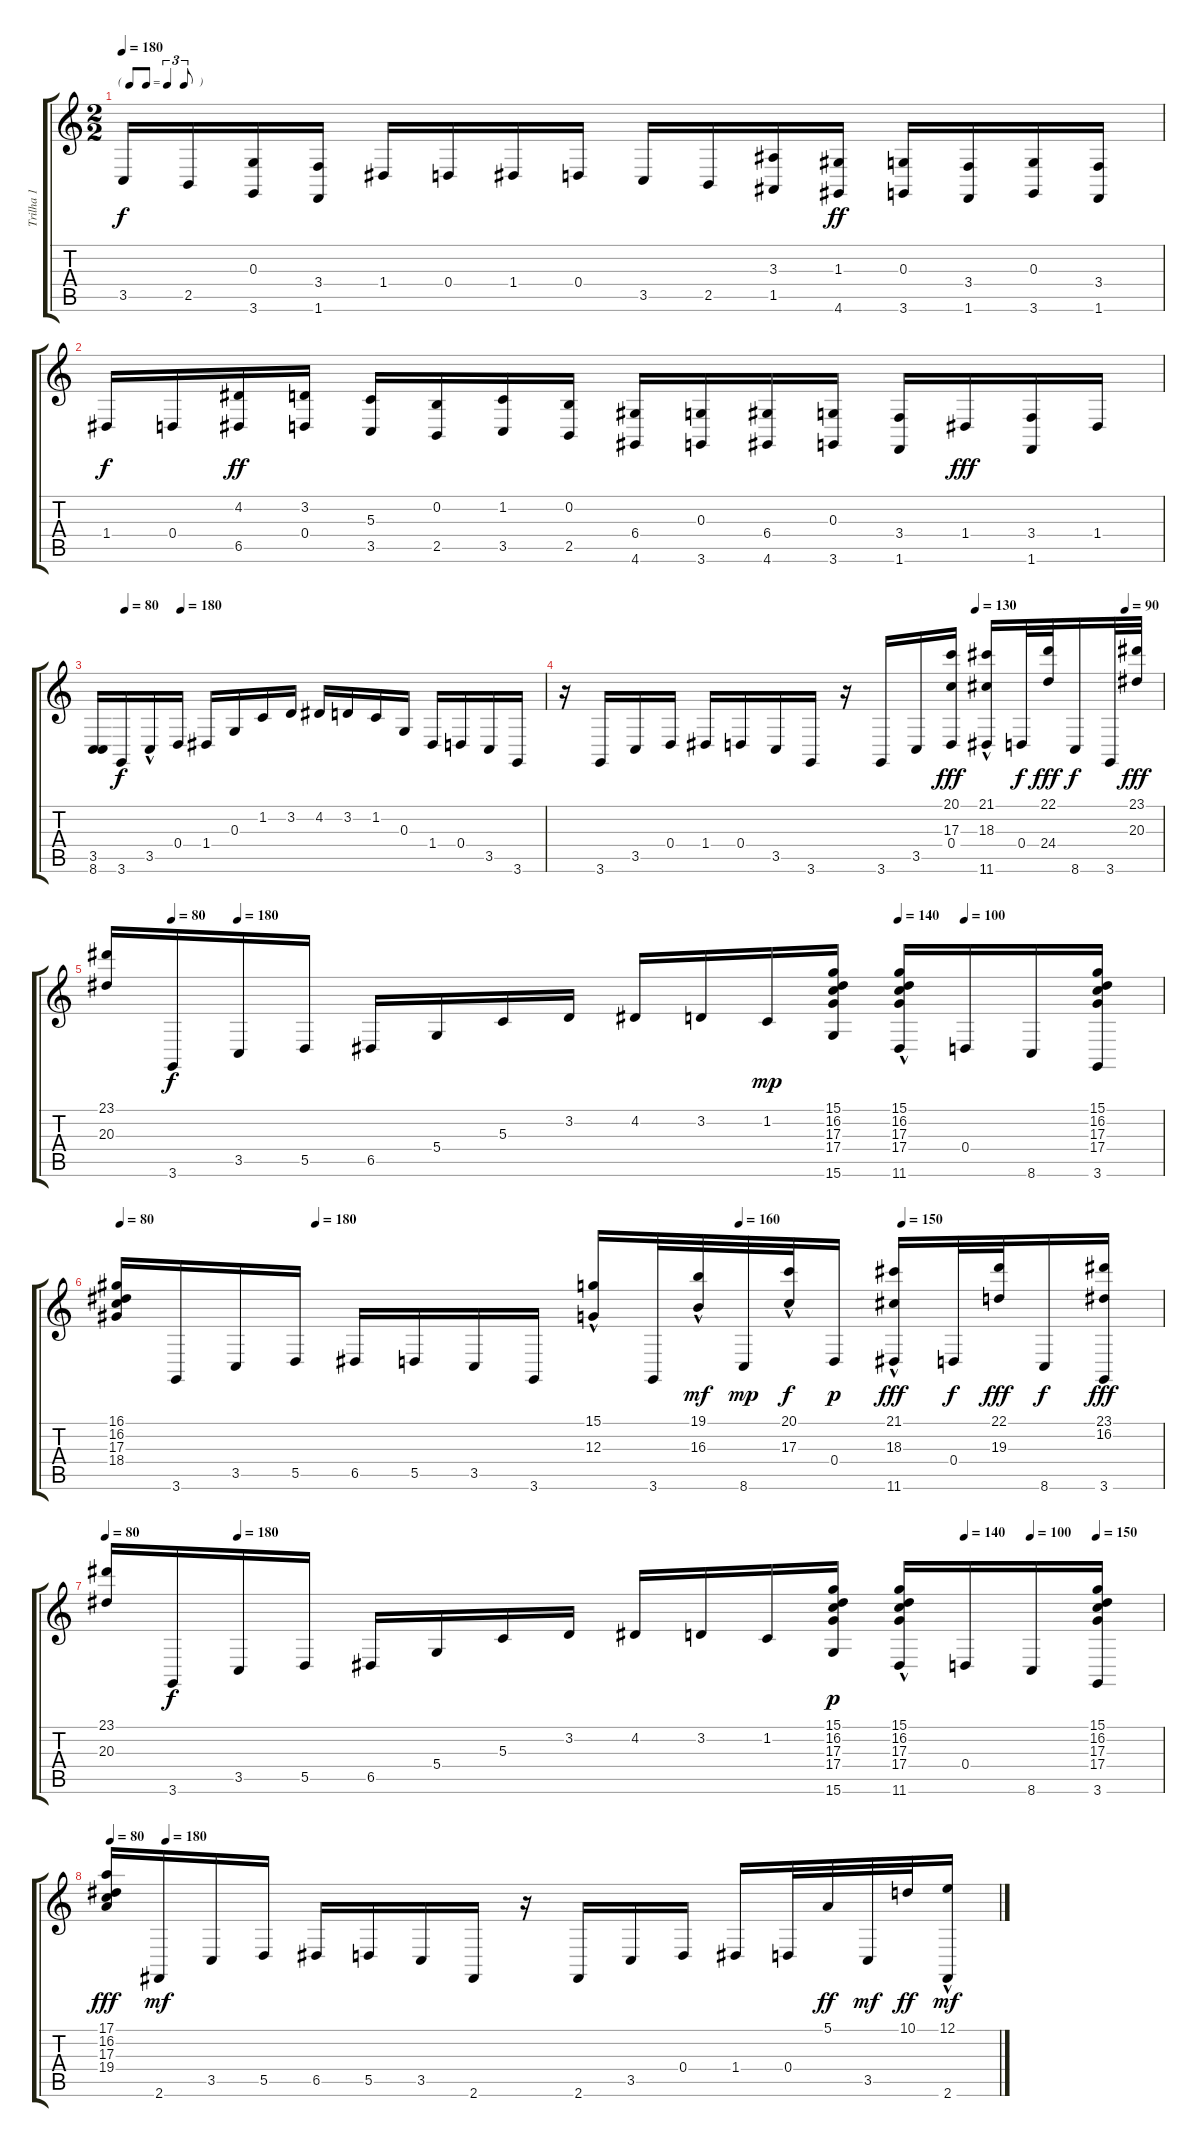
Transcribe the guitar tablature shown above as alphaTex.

\track ("Trilha 1" "Trilha 1") {instrument acousticgrandpiano}
\staff {score tabs}
\tuning (E4 B3 G3 D3 A2 E2) {hide}
\ts (2 2)
\tf triplet8th
\tempo 180
\clef g2
\ks c
3.5.16{dy f} 2.5.16 (0.3 3.6).16 (3.4 1.6).16 1.4.16 0.4.16 1.4.16 0.4.16 3.5.16 2.5.16 (3.3 1.5).16 (1.3 4.6).16{dy ff} (0.3 3.6).16 (3.4 1.6).16 (0.3 3.6).16 (3.4 1.6).16 |
1.4.16{dy f} 0.4.16 (4.2 6.5).16{dy ff} (3.2 0.4).16 (5.3 3.5).16 (0.2 2.5).16 (1.2 3.5).16 (0.2 2.5).16 (6.4 4.6).16 (0.3 3.6).16 (6.4 4.6).16 (0.3 3.6).16 (3.4 1.6).16 1.4.16{dy fff} (3.4 1.6).16 1.4.16 |
\tempo (80 0.0625)
\tempo (180 0.1875)
(3.5 8.6).16 3.6.16{dy f} 3.5{hac}.16 0.4.16 1.4.16 0.3.16 1.2.16 3.2.16 4.2.16 3.2.16 1.2.16 0.3.16 1.4.16 0.4.16 3.5.16 3.6.16 |
\tempo (130 0.6875)
\tempo (90 0.9375)
r.16 3.6.16 3.5.16 0.4.16 1.4.16 0.4.16 3.5.16 3.6.16 r.16 3.6.16 3.5.16 (20.1 17.3 0.4).16{dy fff} (21.1{hac} 18.3{hac} 11.6).16 0.4.32{dy f} (22.1 24.4).32{dy fff} 8.6.16{dy f} 3.6.32 (23.1 20.3).32{dy fff} |
\tempo (80 0.0625)
\tempo (180 0.125)
\tempo (140 0.75)
\tempo (100 0.8125)
(23.1 20.3).16 3.6.16{dy f} 3.5.16 5.5.16 6.5.16 5.4.16 5.3.16 3.2.16 4.2.16 3.2.16 1.2.16{dy mp} (15.1 16.2 17.3 17.4 15.6).16 (15.1{hac} 16.2{hac} 17.3{hac} 17.4{hac} 11.6).16 0.4.16 8.6.16 (15.1 16.2 17.3 17.4 3.6).16 |
\tempo 80
\tempo (180 0.1875)
\tempo (160 0.59375)
\tempo (150 0.75)
(16.1 16.2 17.3 18.4).16 3.6.16 3.5.16 5.5.16 6.5.16 5.5.16 3.5.16 3.6.16 (15.1{hac} 12.3{hac}).16 3.6.32 (19.1{hac} 16.3{hac}).32{dy mf} 8.6.32{dy mp} (20.1{hac} 17.3{hac}).32{dy f} 0.4.16{dy p} (21.1{hac} 18.3{hac} 11.6).16{dy fff} 0.4.32{dy f} (22.1 19.3).32{dy fff} 8.6.16{dy f} (23.1 16.2 3.6).16{dy fff} |
\tempo 80
\tempo (180 0.125)
\tempo (140 0.8125)
\tempo (100 0.875)
\tempo (150 0.9375)
(23.1 20.3).16 3.6.16{dy f} 3.5.16 5.5.16 6.5.16 5.4.16 5.3.16 3.2.16 4.2.16 3.2.16 1.2.16 (15.1 16.2 17.3 17.4 15.6).16{dy p} (15.1{hac} 16.2{hac} 17.3{hac} 17.4{hac} 11.6).16 0.4.16 8.6.16 (15.1 16.2 17.3 17.4 3.6).16 |
\tempo 80
\tempo (180 0.0625)
(17.1 16.2 17.3 19.4).16{dy fff} 2.6.16{dy mf} 3.5.16 5.5.16 6.5.16 5.5.16 3.5.16 2.6.16 r.16 2.6.16 3.5.16 0.4.16 1.4.16 0.4.32 5.1.32{dy ff} 3.5.32{dy mf} 10.1.32{dy ff} (12.1{hac} 2.6).16{dy mf}
